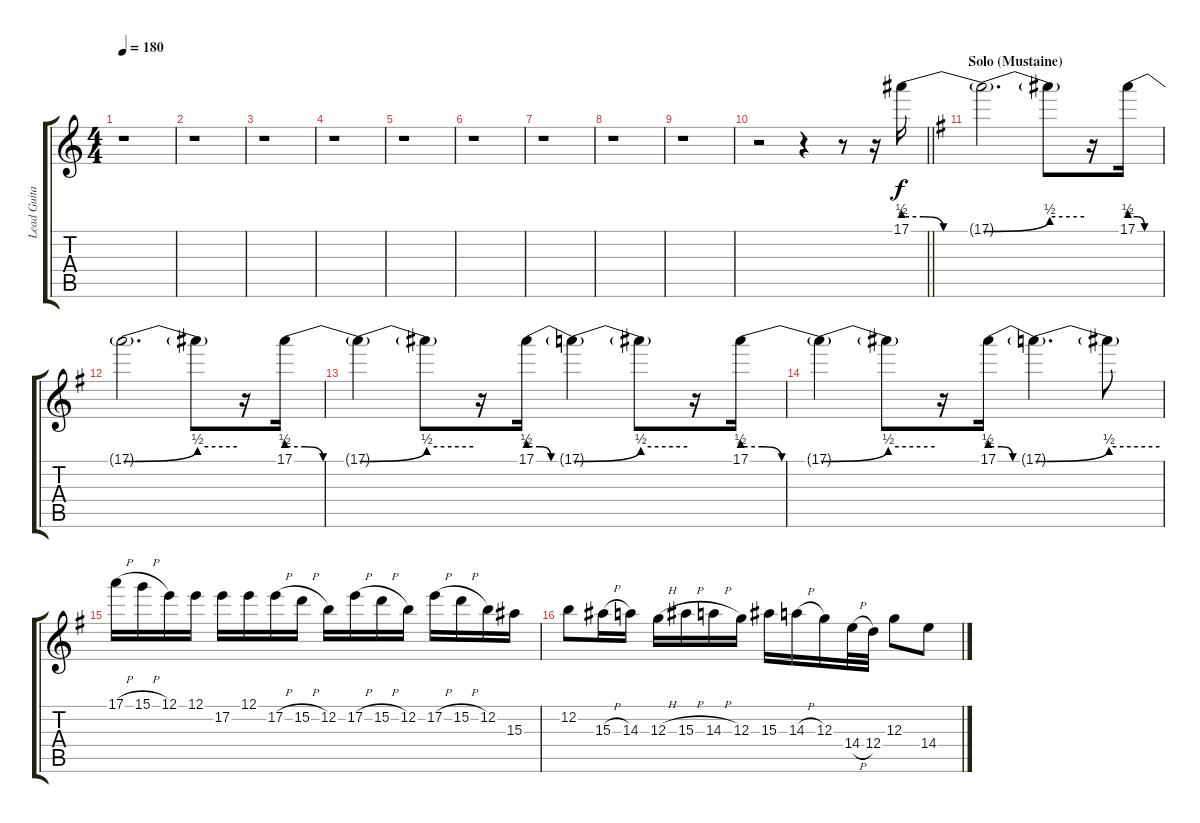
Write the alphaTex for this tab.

\track ("Lead Guitar" "Lead Guita") {instrument distortionguitar}
\staff {score tabs}
\tuning (E4 B3 G3 D3 A2 E2) {hide}
\ts (4 4)
\tempo 180
\clef g2
\ks c
r.1{dy f} |
r.1 |
r.1 |
r.1 |
r.1 |
r.1 |
r.1 |
r.1 |
r.1 |
\barLineRight lightlight
r.2 r.4 r.8 r.16 17.1{be (custom 0 2 15 2 30 0 60 0)}.16 |
\section ("" "Solo (Mustaine)")
\ks g
17.1{be (bend 0 0 60 2) t}.2{d} 17.1{be (hold 0 2 60 2) t}.8 r.16 17.1{be (custom 0 2 15 2 30 0 60 0)}.16 |
17.1{be (bend 0 0 60 2) t}.2{d} 17.1{be (hold 0 2 60 2) t}.8 r.16 17.1{be (custom 0 2 15 2 30 0 60 0)}.16 |
17.1{be (bend 0 0 60 2) t}.4 17.1{be (hold 0 2 60 2) t}.8 r.16 17.1{be (custom 0 2 15 2 30 0 60 0)}.16 17.1{be (bend 0 0 60 2) t}.4 17.1{be (hold 0 2 60 2) t}.8 r.16 17.1{be (custom 0 2 15 2 30 0 60 0)}.16 |
17.1{be (bend 0 0 60 2) t}.4 17.1{be (hold 0 2 60 2) t}.8 r.16 17.1{be (custom 0 2 15 2 30 0 60 0)}.16 17.1{be (bend 0 0 60 2) t}.4{d} 17.1{be (hold 0 2 60 2) t}.8 |
17.1{h}.16 15.1{h}.16 12.1.16 12.1.16 17.2.16 12.1.16 17.2{h}.16 15.2{h}.16 12.2.16 17.2{h}.16 15.2{h}.16 12.2.16 17.2{h}.16 15.2{h}.16 12.2.16 15.3.16 |
12.2.8 15.3{h}.16 14.3.16 12.3{h}.16 15.3{h}.16 14.3{h}.16 12.3.16 15.3.16 14.3{h}.16 12.3.16 14.4{h}.32 12.4.32 12.3.8 14.4.8
